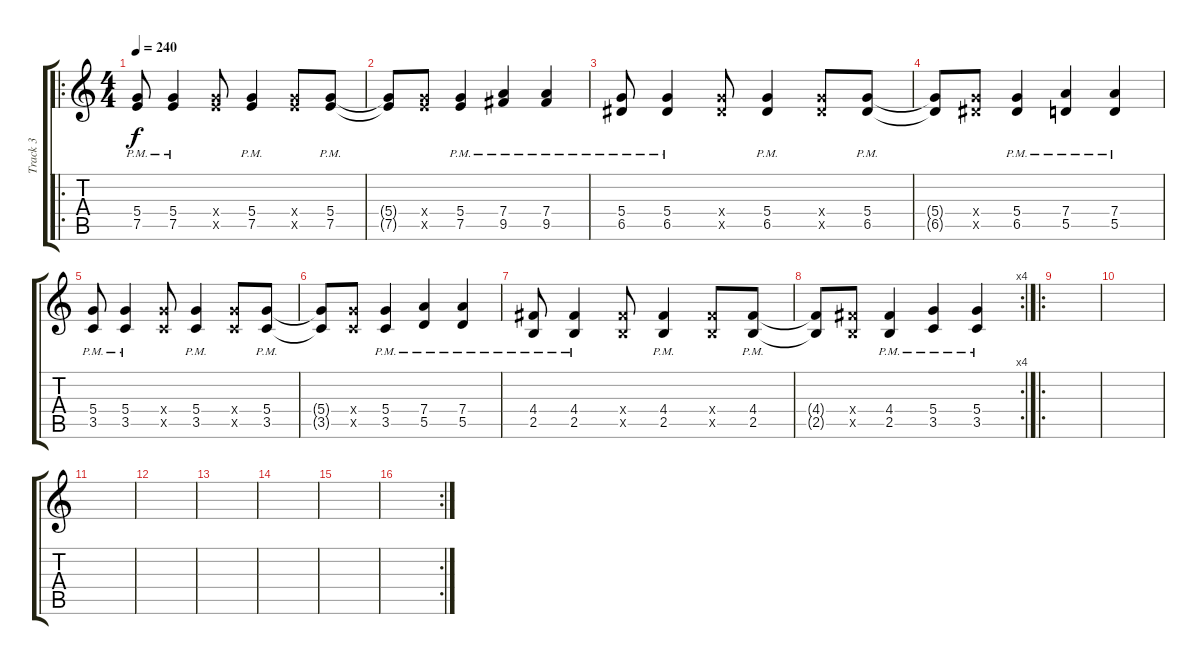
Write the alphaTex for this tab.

\track ("Track 3" "Track 3") {instrument distortionguitar}
\staff {score tabs}
\tuning (E4 B3 G3 D3 A2 E2) {hide}
\ro
\ts (4 4)
\tempo 240
\clef g2
\ks c
(5.4{pm} 7.5{pm}).8{dy f} (5.4{pm} 7.5{pm}).4 (5.4{x} 7.5{x}).8 (5.4{pm} 7.5{pm}).4 (5.4{x} 7.5{x}).8 (5.4{pm} 7.5{pm}).8 |
(5.4{t} 7.5{t}).8 (5.4{x} 7.5{x}).8 (5.4{pm} 7.5{pm}).4 (7.4{pm} 9.5{pm}).4 (7.4{pm} 9.5{pm}).4 |
(5.4{pm} 6.5{pm}).8 (5.4{pm} 6.5{pm}).4 (5.4{x} 6.5{x}).8 (5.4{pm} 6.5{pm}).4 (5.4{x} 6.5{x}).8 (5.4{pm} 6.5{pm}).8 |
(5.4{t} 6.5{t}).8 (5.4{x} 6.5{x}).8 (5.4{pm} 6.5{pm}).4 (7.4{pm} 5.5{pm}).4 (7.4{pm} 5.5{pm}).4 |
(5.4{pm} 3.5{pm}).8 (5.4{pm} 3.5{pm}).4 (5.4{x} 3.5{x}).8 (5.4{pm} 3.5{pm}).4 (5.4{x} 3.5{x}).8 (5.4{pm} 3.5{pm}).8 |
(5.4{t} 3.5{t}).8 (5.4{x} 3.5{x}).8 (5.4{pm} 3.5{pm}).4 (7.4{pm} 5.5{pm}).4 (7.4{pm} 5.5{pm}).4 |
(4.4{pm} 2.5{pm}).8 (4.4{pm} 2.5{pm}).4 (4.4{x} 2.5{x}).8 (4.4{pm} 2.5{pm}).4 (4.4{x} 2.5{x}).8 (4.4{pm} 2.5{pm}).8 |
\rc 4
(4.4{t} 2.5{t}).8 (4.4{x} 2.5{x}).8 (4.4{pm} 2.5{pm}).4 (5.4{pm} 3.5{pm}).4 (5.4{pm} 3.5{pm}).4 |
\ro
|
|
|
|
|
|
|
\rc 2
